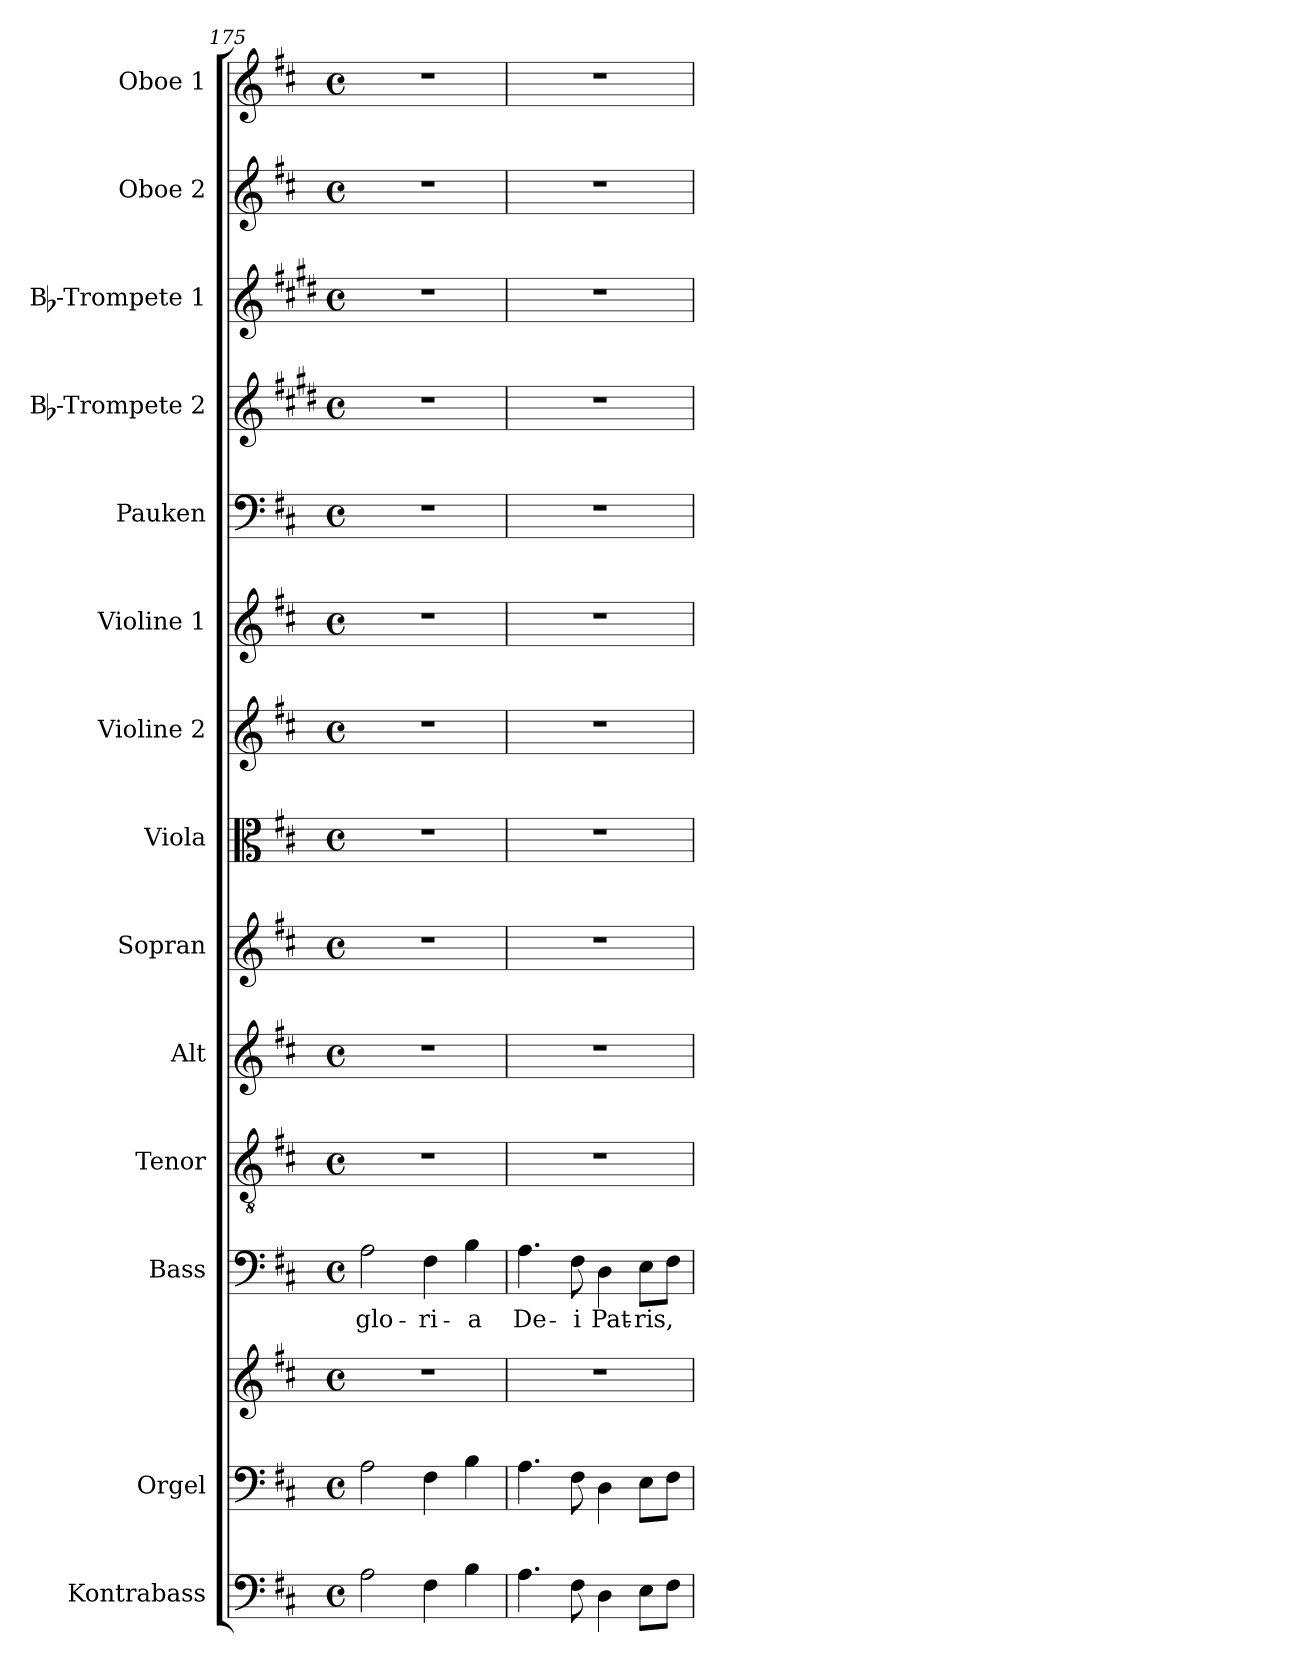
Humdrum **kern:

**kern	**kern	**kern	**kern	**text	**kern	**kern	**kern	**kern	**kern	**kern	**kern	**kern	**kern	**kern	**kern
*part14	*part13	*part13	*part12	*part12	*part11	*part10	*part9	*part8	*part7	*part6	*part5	*part4	*part3	*part2	*part1
*staff15	*staff14	*staff13	*staff12	*staff12	*staff11	*staff10	*staff9	*staff8	*staff7	*staff6	*staff5	*staff4	*staff3	*staff2	*staff1
*I"Kontrabass	*I"Orgel	*	*I"Bass	*	*I"Tenor	*I"Alt	*I"Sopran	*I"Viola	*I"Violine 2	*I"Violine 1	*I"Pauken	*I"Bb-Trompete 2	*I"Bb-Trompete 1	*I"Oboe 2	*I"Oboe 1
*I'Kb.	*I'Org.	*	*I'B.	*	*I'T.	*I'A.	*I'S.	*I'Vla.	*I'Vl. 2	*I'Vl. 1	*I'Pk.	*I'Bb Trp. 2	*I'Bb Trp. 1	*I'Ob. 2	*I'Ob. 1
*clefF4	*clefF4	*clefG2	*clefF4	*	*clefGv2	*clefG2	*clefG2	*clefC3	*clefG2	*clefG2	*clefF4	*clefG2	*clefG2	*clefG2	*clefG2
*ITrd7c12	*	*	*	*	*	*	*	*	*	*	*	*ITrd1c2	*ITrd1c2	*	*
*k[f#c#]	*k[f#c#]	*k[f#c#]	*k[f#c#]	*	*k[f#c#]	*k[f#c#]	*k[f#c#]	*k[f#c#]	*k[f#c#]	*k[f#c#]	*k[f#c#]	*k[f#c#]	*k[f#c#]	*k[f#c#]	*k[f#c#]
*D:	*D:	*D:	*D:	*	*D:	*D:	*D:	*D:	*D:	*D:	*D:	*D:	*D:	*D:	*D:
*M4/4	*M4/4	*M4/4	*M4/4	*	*M4/4	*M4/4	*M4/4	*M4/4	*M4/4	*M4/4	*M4/4	*M4/4	*M4/4	*M4/4	*M4/4
*met(c)	*met(c)	*met(c)	*met(c)	*	*met(c)	*met(c)	*met(c)	*met(c)	*met(c)	*met(c)	*met(c)	*met(c)	*met(c)	*met(c)	*met(c)
=175	=175	=175	=175	=175	=175	=175	=175	=175	=175	=175	=175	=175	=175	=175	=175
!	!	!	!	!LO:LY:b	!	!	!	!	!	!	!	!	!	!	!
2AA\	2A\	1r	2A\	glo-	1r	1r	1r	1r	1r	1r	1r	1r	1r	1r	1r
!	!	!	!	!LO:LY:b	!	!	!	!	!	!	!	!	!	!	!
4FF#\	4F#\	.	4F#\	-ri-	.	.	.	.	.	.	.	.	.	.	.
!	!	!	!	!LO:LY:b	!	!	!	!	!	!	!	!	!	!	!
4BB\	4B\	.	4B\	-a	.	.	.	.	.	.	.	.	.	.	.
=176	=176	=176	=176	=176	=176	=176	=176	=176	=176	=176	=176	=176	=176	=176	=176
!	!	!	!	!LO:LY:b	!	!	!	!	!	!	!	!	!	!	!
4.AA\	4.A\	1r	4.A\	De-	1r	1r	1r	1r	1r	1r	1r	1r	1r	1r	1r
!	!	!	!	!LO:LY:b	!	!	!	!	!	!	!	!	!	!	!
8FF#\	8F#\	.	8F#\	-i	.	.	.	.	.	.	.	.	.	.	.
!	!	!	!	!LO:LY:b	!	!	!	!	!	!	!	!	!	!	!
4DD\	4D\	.	4D\	Pat-	.	.	.	.	.	.	.	.	.	.	.
!	!	!	!	!LO:LY:b	!	!	!	!	!	!	!	!	!	!	!
8EE\L	8E\L	.	8E\L	-ris,	.	.	.	.	.	.	.	.	.	.	.
8FF#\J	8F#\J	.	8F#\J	.	.	.	.	.	.	.	.	.	.	.	.
=	=	=	=	=	=	=	=	=	=	=	=	=	=	=	=
*-	*-	*-	*-	*-	*-	*-	*-	*-	*-	*-	*-	*-	*-	*-	*-
